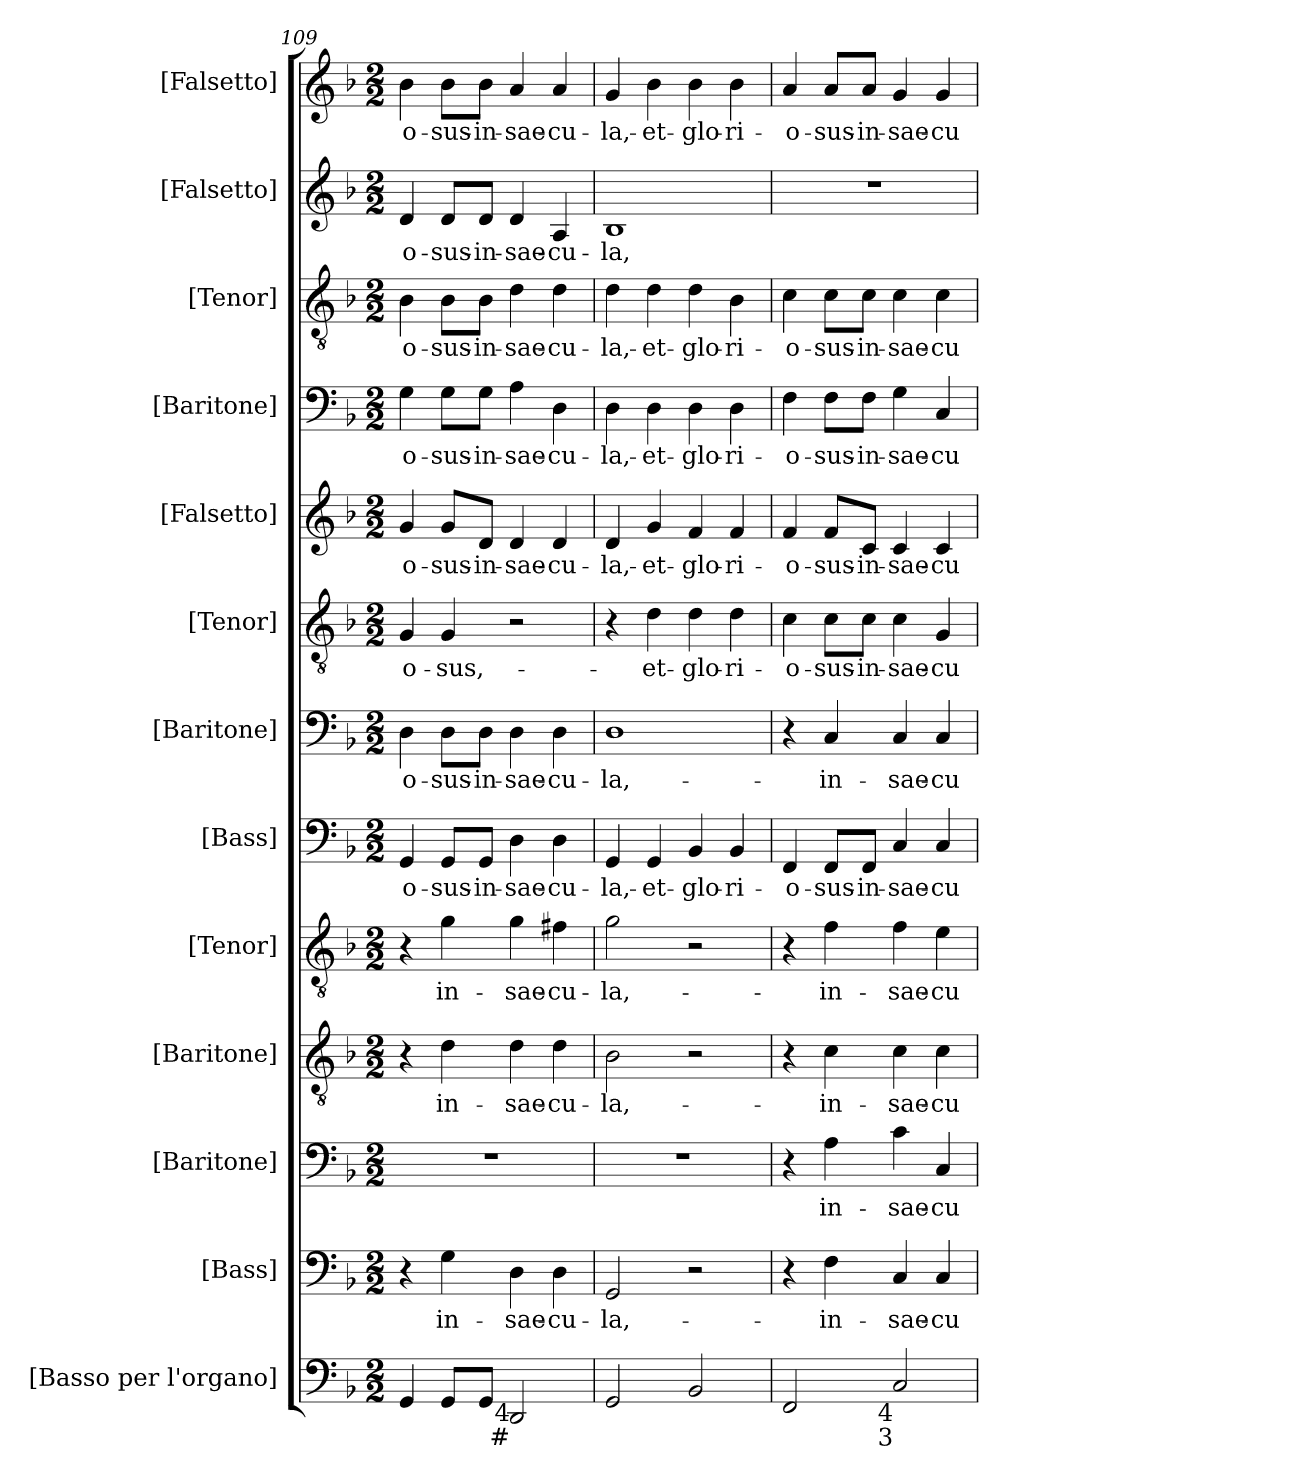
**kern	**kern	**text	**kern	**text	**kern	**text	**kern	**text	**kern	**text	**kern	**text	**kern	**text	**kern	**text	**kern	**text	**kern	**text	**kern	**text	**kern	**text
*part13	*part12	*part12	*part11	*part11	*part10	*part10	*part9	*part9	*part8	*part8	*part7	*part7	*part6	*part6	*part5	*part5	*part4	*part4	*part3	*part3	*part2	*part2	*part1	*part1
*staff13	*staff12	*staff12	*staff11	*staff11	*staff10	*staff10	*staff9	*staff9	*staff8	*staff8	*staff7	*staff7	*staff6	*staff6	*staff5	*staff5	*staff4	*staff4	*staff3	*staff3	*staff2	*staff2	*staff1	*staff1
*I"[Basso per l'organo]	*I"[Bass]	*	*I"[Baritone]	*	*I"[Baritone]	*	*I"[Tenor]	*	*I"[Bass]	*	*I"[Baritone]	*	*I"[Tenor]	*	*I"[Falsetto]	*	*I"[Baritone]	*	*I"[Tenor]	*	*I"[Falsetto]	*	*I"[Falsetto]	*
*	*I'B.	*	*I'Bar.	*	*I'Bar.	*	*I'T.	*	*I'B.	*	*I'Bar.	*	*I'T.	*	*	*	*I'Bar.	*	*I'T.	*	*	*	*	*
*clefF4	*clefF4	*	*clefF4	*	*clefGv2	*	*clefGv2	*	*clefF4	*	*clefF4	*	*clefGv2	*	*clefG2	*	*clefF4	*	*clefGv2	*	*clefG2	*	*clefG2	*
*	*	*	*	*	*ITrd7c12	*	*ITrd7c12	*	*	*	*	*	*ITrd7c12	*	*	*	*	*	*ITrd7c12	*	*	*	*	*
*k[b-]	*k[b-]	*	*k[b-]	*	*k[b-]	*	*k[b-]	*	*k[b-]	*	*k[b-]	*	*k[b-]	*	*k[b-]	*	*k[b-]	*	*k[b-]	*	*k[b-]	*	*k[b-]	*
*F:	*F:	*	*F:	*	*F:	*	*F:	*	*F:	*	*F:	*	*F:	*	*F:	*	*F:	*	*F:	*	*F:	*	*F:	*
*M2/2	*M2/2	*	*M2/2	*	*M2/2	*	*M2/2	*	*M2/2	*	*M2/2	*	*M2/2	*	*M2/2	*	*M2/2	*	*M2/2	*	*M2/2	*	*M2/2	*
=109	=109	=109	=109	=109	=109	=109	=109	=109	=109	=109	=109	=109	=109	=109	=109	=109	=109	=109	=109	=109	=109	=109	=109	=109
!	!	!	!	!	!	!	!	!	!	!LO:LY:b:color=#000000	!	!	!	!	!	!	!	!	!	!	!	!	!	!
!	!	!	!	!	!	!	!	!	!	!	!	!LO:LY:b:color=#000000	!	!	!	!	!	!	!	!	!	!	!	!
!	!	!	!	!	!	!	!	!	!	!	!	!	!	!LO:LY:b:color=#000000	!	!	!	!	!	!	!	!	!	!
!	!	!	!	!	!	!	!	!	!	!	!	!	!	!	!	!LO:LY:b:color=#000000	!	!	!	!	!	!	!	!
!	!	!	!	!	!	!	!	!	!	!	!	!	!	!	!	!	!	!LO:LY:b:color=#000000	!	!	!	!	!	!
!	!	!	!	!	!	!	!	!	!	!	!	!	!	!	!	!	!	!	!	!LO:LY:b:color=#000000	!	!	!	!
!	!	!	!	!	!	!	!	!	!	!	!	!	!	!	!	!	!	!	!	!	!	!LO:LY:b:color=#000000	!	!
!	!	!	!	!	!	!	!	!	!	!	!	!	!	!	!	!	!	!	!	!	!	!	!	!LO:LY:b:color=#000000
4GGi/	4r	.	1r	.	4r	.	4r	.	4GGi/	-o--	4Di\	-o--	4GGi/	-o--	4gi/	-o--	4Gi\	-o--	4BB-i\	-o--	4di/	-o--	4b-i\	-o--
!	!	!LO:LY:b:color=#000000	!	!	!	!	!	!	!	!	!	!	!	!	!	!	!	!	!	!	!	!	!	!
!	!	!	!	!	!	!LO:LY:b:color=#000000	!	!	!	!	!	!	!	!	!	!	!	!	!	!	!	!	!	!
!	!	!	!	!	!	!	!	!LO:LY:b:color=#000000	!	!	!	!	!	!	!	!	!	!	!	!	!	!	!	!
!	!	!	!	!	!	!	!	!	!	!LO:LY:b:color=#000000	!	!	!	!	!	!	!	!	!	!	!	!	!	!
!	!	!	!	!	!	!	!	!	!	!	!	!LO:LY:b:color=#000000	!	!	!	!	!	!	!	!	!	!	!	!
!	!	!	!	!	!	!	!	!	!	!	!	!	!	!LO:LY:b:color=#000000	!	!	!	!	!	!	!	!	!	!
!	!	!	!	!	!	!	!	!	!	!	!	!	!	!	!	!LO:LY:b:color=#000000	!	!	!	!	!	!	!	!
!	!	!	!	!	!	!	!	!	!	!	!	!	!	!	!	!	!	!LO:LY:b:color=#000000	!	!	!	!	!	!
!	!	!	!	!	!	!	!	!	!	!	!	!	!	!	!	!	!	!	!	!LO:LY:b:color=#000000	!	!	!	!
!	!	!	!	!	!	!	!	!	!	!	!	!	!	!	!	!	!	!	!	!	!	!LO:LY:b:color=#000000	!	!
!	!	!	!	!	!	!	!	!	!	!	!	!	!	!	!	!	!	!	!	!	!	!	!	!LO:LY:b:color=#000000
8GGi/L	4Gi\	-in-	.	.	4Di\	-in-	4Gi\	-in-	8GGi/L	-sus-	8Di\L	-sus-	4GGi/	-sus,-	8gi/L	-sus-	8Gi\L	-sus-	8BB-i\L	-sus-	8di/L	-sus-	8b-i\L	-sus-
!	!	!	!	!	!	!	!	!	!	!LO:LY:b:color=#000000	!	!	!	!	!	!	!	!	!	!	!	!	!	!
!	!	!	!	!	!	!	!	!	!	!	!	!LO:LY:b:color=#000000	!	!	!	!	!	!	!	!	!	!	!	!
!	!	!	!	!	!	!	!	!	!	!	!	!	!	!	!	!LO:LY:b:color=#000000	!	!	!	!	!	!	!	!
!	!	!	!	!	!	!	!	!	!	!	!	!	!	!	!	!	!	!LO:LY:b:color=#000000	!	!	!	!	!	!
!	!	!	!	!	!	!	!	!	!	!	!	!	!	!	!	!	!	!	!	!LO:LY:b:color=#000000	!	!	!	!
!	!	!	!	!	!	!	!	!	!	!	!	!	!	!	!	!	!	!	!	!	!	!LO:LY:b:color=#000000	!	!
!	!	!	!	!	!	!	!	!	!	!	!	!	!	!	!	!	!	!	!	!	!	!	!	!LO:LY:b:color=#000000
8GGi/J	.	.	.	.	.	.	.	.	8GGi/J	-in-	8Di\J	-in-	.	.	8di/J	-in-	8Gi\J	-in-	8BB-i\J	-in-	8di/J	-in-	8b-i\J	-in-
!	!	!LO:LY:b:color=#000000	!	!	!	!	!	!	!	!	!	!	!	!	!	!	!	!	!	!	!	!	!	!
!	!	!	!	!	!	!LO:LY:b:color=#000000	!	!	!	!	!	!	!	!	!	!	!	!	!	!	!	!	!	!
!	!	!	!	!	!	!	!	!LO:LY:b:color=#000000	!	!	!	!	!	!	!	!	!	!	!	!	!	!	!	!
!	!	!	!	!	!	!	!	!	!	!LO:LY:b:color=#000000	!	!	!	!	!	!	!	!	!	!	!	!	!	!
!	!	!	!	!	!	!	!	!	!	!	!	!LO:LY:b:color=#000000	!	!	!	!	!	!	!	!	!	!	!	!
!	!	!	!	!	!	!	!	!	!	!	!	!	!	!	!	!LO:LY:b:color=#000000	!	!	!	!	!	!	!	!
!	!	!	!	!	!	!	!	!	!	!	!	!	!	!	!	!	!	!LO:LY:b:color=#000000	!	!	!	!	!	!
!	!	!	!	!	!	!	!	!	!	!	!	!	!	!	!	!	!	!	!	!LO:LY:b:color=#000000	!	!	!	!
!	!	!	!	!	!	!	!	!	!	!	!	!	!	!	!	!	!	!	!	!	!	!LO:LY:b:color=#000000	!	!
!LO:TX:b:rj:t=4	!	!	!	!	!	!	!	!	!	!	!	!	!	!	!	!	!	!	!	!	!	!	!	!
!LO:TX:b:rj:t=#	!	!	!	!	!	!	!	!	!	!	!	!	!	!	!	!	!	!	!	!	!	!	!	!
!	!	!	!	!	!	!	!	!	!	!	!	!	!	!	!	!	!	!	!	!	!	!	!	!LO:LY:b:color=#000000
2DDi/	4Di\	-sae--	.	.	4Di\	-sae--	4Gi\	-sae--	4Di\	-sae--	4Di\	-sae--	2r	.	4di/	-sae--	4Ai\	-sae--	4Di\	-sae--	4di/	-sae--	4ai/	-sae--
!	!	!LO:LY:b:color=#000000	!	!	!	!	!	!	!	!	!	!	!	!	!	!	!	!	!	!	!	!	!	!
!	!	!	!	!	!	!LO:LY:b:color=#000000	!	!	!	!	!	!	!	!	!	!	!	!	!	!	!	!	!	!
!	!	!	!	!	!	!	!	!LO:LY:b:color=#000000	!	!	!	!	!	!	!	!	!	!	!	!	!	!	!	!
!	!	!	!	!	!	!	!	!	!	!LO:LY:b:color=#000000	!	!	!	!	!	!	!	!	!	!	!	!	!	!
!	!	!	!	!	!	!	!	!	!	!	!	!LO:LY:b:color=#000000	!	!	!	!	!	!	!	!	!	!	!	!
!	!	!	!	!	!	!	!	!	!	!	!	!	!	!	!	!LO:LY:b:color=#000000	!	!	!	!	!	!	!	!
!	!	!	!	!	!	!	!	!	!	!	!	!	!	!	!	!	!	!LO:LY:b:color=#000000	!	!	!	!	!	!
!	!	!	!	!	!	!	!	!	!	!	!	!	!	!	!	!	!	!	!	!LO:LY:b:color=#000000	!	!	!	!
!	!	!	!	!	!	!	!	!	!	!	!	!	!	!	!	!	!	!	!	!	!	!LO:LY:b:color=#000000	!	!
!	!	!	!	!	!	!	!	!	!	!	!	!	!	!	!	!	!	!	!	!	!	!	!	!LO:LY:b:color=#000000
.	4Di\	-cu--	.	.	4Di\	-cu--	4F#Xi\	-cu--	4Di\	-cu--	4Di\	-cu--	.	.	4di/	-cu--	4Di\	-cu--	4Di\	-cu--	4Ai/	-cu--	4ai/	-cu--
=110	=110	=110	=110	=110	=110	=110	=110	=110	=110	=110	=110	=110	=110	=110	=110	=110	=110	=110	=110	=110	=110	=110	=110	=110
!	!	!LO:LY:b:color=#000000	!	!	!	!	!	!	!	!	!	!	!	!	!	!	!	!	!	!	!	!	!	!
!	!	!	!	!	!	!LO:LY:b:color=#000000	!	!	!	!	!	!	!	!	!	!	!	!	!	!	!	!	!	!
!	!	!	!	!	!	!	!	!LO:LY:b:color=#000000	!	!	!	!	!	!	!	!	!	!	!	!	!	!	!	!
!	!	!	!	!	!	!	!	!	!	!LO:LY:b:color=#000000	!	!	!	!	!	!	!	!	!	!	!	!	!	!
!	!	!	!	!	!	!	!	!	!	!	!	!LO:LY:b:color=#000000	!	!	!	!	!	!	!	!	!	!	!	!
!	!	!	!	!	!	!	!	!	!	!	!	!	!	!	!	!LO:LY:b:color=#000000	!	!	!	!	!	!	!	!
!	!	!	!	!	!	!	!	!	!	!	!	!	!	!	!	!	!	!LO:LY:b:color=#000000	!	!	!	!	!	!
!	!	!	!	!	!	!	!	!	!	!	!	!	!	!	!	!	!	!	!	!LO:LY:b:color=#000000	!	!	!	!
!	!	!	!	!	!	!	!	!	!	!	!	!	!	!	!	!	!	!	!	!	!	!LO:LY:b:color=#000000	!	!
!	!	!	!	!	!	!	!	!	!	!	!	!	!	!	!	!	!	!	!	!	!	!	!	!LO:LY:b:color=#000000
2GGi/	2GGi/	-la,-	1r	.	2BB-i\	-la,-	2Gi\	-la,-	4GGi/	-la,-	1Di	-la,-	4r	.	4di/	-la,-	4Di\	-la,-	4Di\	-la,-	1B-i	-la,-	4gi/	-la,-
!	!	!	!	!	!	!	!	!	!	!LO:LY:b:color=#000000	!	!	!	!	!	!	!	!	!	!	!	!	!	!
!	!	!	!	!	!	!	!	!	!	!	!	!	!	!LO:LY:b:color=#000000	!	!	!	!	!	!	!	!	!	!
!	!	!	!	!	!	!	!	!	!	!	!	!	!	!	!	!LO:LY:b:color=#000000	!	!	!	!	!	!	!	!
!	!	!	!	!	!	!	!	!	!	!	!	!	!	!	!	!	!	!LO:LY:b:color=#000000	!	!	!	!	!	!
!	!	!	!	!	!	!	!	!	!	!	!	!	!	!	!	!	!	!	!	!LO:LY:b:color=#000000	!	!	!	!
!	!	!	!	!	!	!	!	!	!	!	!	!	!	!	!	!	!	!	!	!	!	!	!	!LO:LY:b:color=#000000
.	.	.	.	.	.	.	.	.	4GGi/	-et-	.	.	4Di\	-et-	4gi/	-et-	4Di\	-et-	4Di\	-et-	.	.	4b-i\	-et-
!	!	!	!	!	!	!	!	!	!	!LO:LY:b:color=#000000	!	!	!	!	!	!	!	!	!	!	!	!	!	!
!	!	!	!	!	!	!	!	!	!	!	!	!	!	!LO:LY:b:color=#000000	!	!	!	!	!	!	!	!	!	!
!	!	!	!	!	!	!	!	!	!	!	!	!	!	!	!	!LO:LY:b:color=#000000	!	!	!	!	!	!	!	!
!	!	!	!	!	!	!	!	!	!	!	!	!	!	!	!	!	!	!LO:LY:b:color=#000000	!	!	!	!	!	!
!	!	!	!	!	!	!	!	!	!	!	!	!	!	!	!	!	!	!	!	!LO:LY:b:color=#000000	!	!	!	!
!	!	!	!	!	!	!	!	!	!	!	!	!	!	!	!	!	!	!	!	!	!	!	!	!LO:LY:b:color=#000000
2BB-i/	2r	.	.	.	2r	.	2r	.	4BB-i/	-glo--	.	.	4Di\	-glo--	4fi/	-glo--	4Di\	-glo--	4Di\	-glo--	.	.	4b-i\	-glo--
!	!	!	!	!	!	!	!	!	!	!LO:LY:b:color=#000000	!	!	!	!	!	!	!	!	!	!	!	!	!	!
!	!	!	!	!	!	!	!	!	!	!	!	!	!	!LO:LY:b:color=#000000	!	!	!	!	!	!	!	!	!	!
!	!	!	!	!	!	!	!	!	!	!	!	!	!	!	!	!LO:LY:b:color=#000000	!	!	!	!	!	!	!	!
!	!	!	!	!	!	!	!	!	!	!	!	!	!	!	!	!	!	!LO:LY:b:color=#000000	!	!	!	!	!	!
!	!	!	!	!	!	!	!	!	!	!	!	!	!	!	!	!	!	!	!	!LO:LY:b:color=#000000	!	!	!	!
!	!	!	!	!	!	!	!	!	!	!	!	!	!	!	!	!	!	!	!	!	!	!	!	!LO:LY:b:color=#000000
.	.	.	.	.	.	.	.	.	4BB-i/	-ri--	.	.	4Di\	-ri--	4fi/	-ri--	4Di\	-ri--	4BB-i\	-ri--	.	.	4b-i\	-ri--
!!LO:PB:g=z
=111	=111	=111	=111	=111	=111	=111	=111	=111	=111	=111	=111	=111	=111	=111	=111	=111	=111	=111	=111	=111	=111	=111	=111	=111
!	!	!	!	!	!	!	!	!	!	!LO:LY:b:color=#000000	!	!	!	!	!	!	!	!	!	!	!	!	!	!
!	!	!	!	!	!	!	!	!	!	!	!	!	!	!LO:LY:b:color=#000000	!	!	!	!	!	!	!	!	!	!
!	!	!	!	!	!	!	!	!	!	!	!	!	!	!	!	!LO:LY:b:color=#000000	!	!	!	!	!	!	!	!
!	!	!	!	!	!	!	!	!	!	!	!	!	!	!	!	!	!	!LO:LY:b:color=#000000	!	!	!	!	!	!
!	!	!	!	!	!	!	!	!	!	!	!	!	!	!	!	!	!	!	!	!LO:LY:b:color=#000000	!	!	!	!
!	!	!	!	!	!	!	!	!	!	!	!	!	!	!	!	!	!	!	!	!	!	!	!	!LO:LY:b:color=#000000
2FFi/	4r	.	4r	.	4r	.	4r	.	4FFi/	-o--	4r	.	4Ci\	-o--	4fi/	-o--	4Fi\	-o--	4Ci\	-o--	1r	.	4ai/	-o--
!	!	!LO:LY:b:color=#000000	!	!	!	!	!	!	!	!	!	!	!	!	!	!	!	!	!	!	!	!	!	!
!	!	!	!	!LO:LY:b:color=#000000	!	!	!	!	!	!	!	!	!	!	!	!	!	!	!	!	!	!	!	!
!	!	!	!	!	!	!LO:LY:b:color=#000000	!	!	!	!	!	!	!	!	!	!	!	!	!	!	!	!	!	!
!	!	!	!	!	!	!	!	!LO:LY:b:color=#000000	!	!	!	!	!	!	!	!	!	!	!	!	!	!	!	!
!	!	!	!	!	!	!	!	!	!	!LO:LY:b:color=#000000	!	!	!	!	!	!	!	!	!	!	!	!	!	!
!	!	!	!	!	!	!	!	!	!	!	!	!LO:LY:b:color=#000000	!	!	!	!	!	!	!	!	!	!	!	!
!	!	!	!	!	!	!	!	!	!	!	!	!	!	!LO:LY:b:color=#000000	!	!	!	!	!	!	!	!	!	!
!	!	!	!	!	!	!	!	!	!	!	!	!	!	!	!	!LO:LY:b:color=#000000	!	!	!	!	!	!	!	!
!	!	!	!	!	!	!	!	!	!	!	!	!	!	!	!	!	!	!LO:LY:b:color=#000000	!	!	!	!	!	!
!	!	!	!	!	!	!	!	!	!	!	!	!	!	!	!	!	!	!	!	!LO:LY:b:color=#000000	!	!	!	!
!	!	!	!	!	!	!	!	!	!	!	!	!	!	!	!	!	!	!	!	!	!	!	!	!LO:LY:b:color=#000000
.	4Fi\	-in-	4Ai\	-in-	4Ci\	-in-	4Fi\	-in-	8FFi/L	-sus-	4Ci/	-in-	8Ci\L	-sus-	8fi/L	-sus-	8Fi\L	-sus-	8Ci\L	-sus-	.	.	8ai/L	-sus-
!	!	!	!	!	!	!	!	!	!	!LO:LY:b:color=#000000	!	!	!	!	!	!	!	!	!	!	!	!	!	!
!	!	!	!	!	!	!	!	!	!	!	!	!	!	!LO:LY:b:color=#000000	!	!	!	!	!	!	!	!	!	!
!	!	!	!	!	!	!	!	!	!	!	!	!	!	!	!	!LO:LY:b:color=#000000	!	!	!	!	!	!	!	!
!	!	!	!	!	!	!	!	!	!	!	!	!	!	!	!	!	!	!LO:LY:b:color=#000000	!	!	!	!	!	!
!	!	!	!	!	!	!	!	!	!	!	!	!	!	!	!	!	!	!	!	!LO:LY:b:color=#000000	!	!	!	!
!	!	!	!	!	!	!	!	!	!	!	!	!	!	!	!	!	!	!	!	!	!	!	!	!LO:LY:b:color=#000000
.	.	.	.	.	.	.	.	.	8FFi/J	-in-	.	.	8Ci\J	-in-	8ci/J	-in-	8Fi\J	-in-	8Ci\J	-in-	.	.	8ai/J	-in-
!	!	!LO:LY:b:color=#000000	!	!	!	!	!	!	!	!	!	!	!	!	!	!	!	!	!	!	!	!	!	!
!	!	!	!	!LO:LY:b:color=#000000	!	!	!	!	!	!	!	!	!	!	!	!	!	!	!	!	!	!	!	!
!	!	!	!	!	!	!LO:LY:b:color=#000000	!	!	!	!	!	!	!	!	!	!	!	!	!	!	!	!	!	!
!	!	!	!	!	!	!	!	!LO:LY:b:color=#000000	!	!	!	!	!	!	!	!	!	!	!	!	!	!	!	!
!	!	!	!	!	!	!	!	!	!	!LO:LY:b:color=#000000	!	!	!	!	!	!	!	!	!	!	!	!	!	!
!	!	!	!	!	!	!	!	!	!	!	!	!LO:LY:b:color=#000000	!	!	!	!	!	!	!	!	!	!	!	!
!	!	!	!	!	!	!	!	!	!	!	!	!	!	!LO:LY:b:color=#000000	!	!	!	!	!	!	!	!	!	!
!	!	!	!	!	!	!	!	!	!	!	!	!	!	!	!	!LO:LY:b:color=#000000	!	!	!	!	!	!	!	!
!	!	!	!	!	!	!	!	!	!	!	!	!	!	!	!	!	!	!LO:LY:b:color=#000000	!	!	!	!	!	!
!	!	!	!	!	!	!	!	!	!	!	!	!	!	!	!	!	!	!	!	!LO:LY:b:color=#000000	!	!	!	!
!LO:TX:b:rj:t=4	!	!	!	!	!	!	!	!	!	!	!	!	!	!	!	!	!	!	!	!	!	!	!	!
!LO:TX:b:rj:t=3	!	!	!	!	!	!	!	!	!	!	!	!	!	!	!	!	!	!	!	!	!	!	!	!
!	!	!	!	!	!	!	!	!	!	!	!	!	!	!	!	!	!	!	!	!	!	!	!	!LO:LY:b:color=#000000
2Ci/	4Ci/	-sae--	4ci\	-sae--	4Ci\	-sae--	4Fi\	-sae--	4Ci/	-sae--	4Ci/	-sae--	4Ci\	-sae--	4ci/	-sae--	4Gi\	-sae--	4Ci\	-sae--	.	.	4gi/	-sae--
!	!	!LO:LY:b:color=#000000	!	!	!	!	!	!	!	!	!	!	!	!	!	!	!	!	!	!	!	!	!	!
!	!	!	!	!LO:LY:b:color=#000000	!	!	!	!	!	!	!	!	!	!	!	!	!	!	!	!	!	!	!	!
!	!	!	!	!	!	!LO:LY:b:color=#000000	!	!	!	!	!	!	!	!	!	!	!	!	!	!	!	!	!	!
!	!	!	!	!	!	!	!	!LO:LY:b:color=#000000	!	!	!	!	!	!	!	!	!	!	!	!	!	!	!	!
!	!	!	!	!	!	!	!	!	!	!LO:LY:b:color=#000000	!	!	!	!	!	!	!	!	!	!	!	!	!	!
!	!	!	!	!	!	!	!	!	!	!	!	!LO:LY:b:color=#000000	!	!	!	!	!	!	!	!	!	!	!	!
!	!	!	!	!	!	!	!	!	!	!	!	!	!	!LO:LY:b:color=#000000	!	!	!	!	!	!	!	!	!	!
!	!	!	!	!	!	!	!	!	!	!	!	!	!	!	!	!LO:LY:b:color=#000000	!	!	!	!	!	!	!	!
!	!	!	!	!	!	!	!	!	!	!	!	!	!	!	!	!	!	!LO:LY:b:color=#000000	!	!	!	!	!	!
!	!	!	!	!	!	!	!	!	!	!	!	!	!	!	!	!	!	!	!	!LO:LY:b:color=#000000	!	!	!	!
!	!	!	!	!	!	!	!	!	!	!	!	!	!	!	!	!	!	!	!	!	!	!	!	!LO:LY:b:color=#000000
.	4Ci/	-cu--	4Ci/	-cu--	4Ci\	-cu--	4Ei\	-cu--	4Ci/	-cu--	4Ci/	-cu--	4GGi/	-cu--	4ci/	-cu--	4Ci/	-cu--	4Ci\	-cu--	.	.	4gi/	-cu--
=	=	=	=	=	=	=	=	=	=	=	=	=	=	=	=	=	=	=	=	=	=	=	=	=
*-	*-	*-	*-	*-	*-	*-	*-	*-	*-	*-	*-	*-	*-	*-	*-	*-	*-	*-	*-	*-	*-	*-	*-	*-
